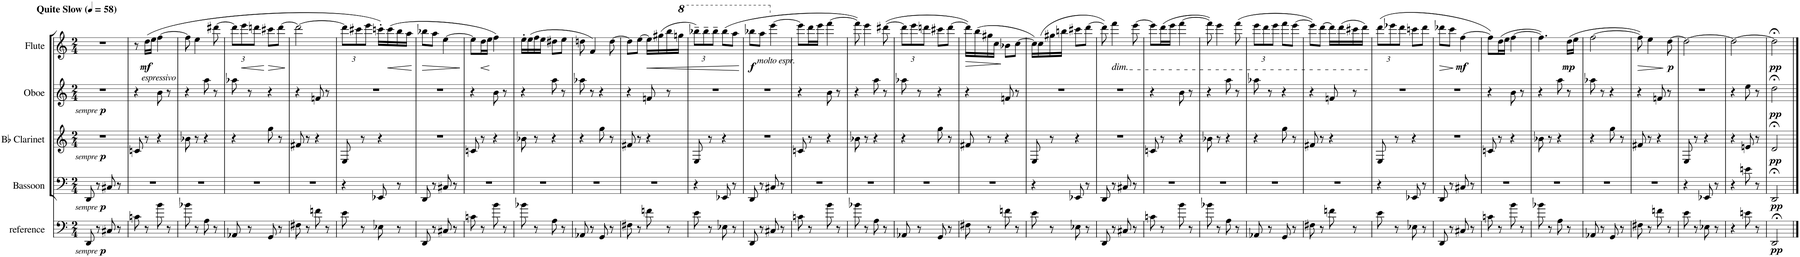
**kern	**dynam	**kern	**dynam	**kern	**dynam	**kern	**dynam	**kern	**dynam
*part5	*part5	*part4	*part4	*part3	*part3	*part2	*part2	*part1	*part1
*staff5	*staff5	*staff4	*staff4	*staff3	*staff3	*staff2	*staff2	*staff1	*staff1
*I"reference	*	*I"Bassoon	*	*I"Bb Clarinet	*	*I"Oboe	*	*I"Flute	*
*	*	*I'Bsn	*	*I'Cl	*	*I'Ob	*	*I'Fl	*
*clefF4	*	*clefF4	*	*clefG2	*	*clefG2	*	*clefG2	*
*	*	*	*	*ITrd1c2	*	*	*	*	*
*k[]	*	*k[]	*	*k[]	*	*k[]	*	*k[]	*
*M2/4	*	*M2/4	*	*M2/4	*	*M2/4	*	*M2/4	*
*MM58	*	*MM58	*	*MM58	*	*MM58	*	*MM58	*
=1	=1	=1	=1	=1	=1	=1	=1	=1	=1
!	!	!	!	!	!	!	!	!LO:TX:a:B:t=Quite Slow	!
!	!LO:DY:b	!	!	!	!	!	!	!	!
!	!LO:DY:n=1:b	!	!LO:DY:b	!	!	!	!	!	!
!	!	!	!LO:DY:n=1:b	!	!LO:DY:b	!	!	!	!
!	!	!	!	!	!LO:DY:n=1:b	!	!LO:DY:b	!	!
!	!	!	!	!	!	!	!LO:DY:n=1:b	!	!
8DD/	other-dynamics p	8DD/	other-dynamics p	2r	other-dynamics p	2r	other-dynamics p	2r	.
8r	.	8r	.	.	.	.	.	.	.
8C#X/	.	8C#X/	.	.	.	.	.	.	.
8r	.	8r	.	.	.	.	.	.	.
=2	=2	=2	=2	=2	=2	=2	=2	=2	=2
!	!	!	!	!	!	!	!	!LO:TX:b:i:t=espressivo	!
8cn\	.	2r	.	8cn/	.	4r	.	8r	.
!	!	!	!	!	!	!	!	!	!LO:DY:b
8r	.	.	.	8r	.	.	.	(16dd\LL	mf
.	.	.	.	.	.	.	.	16ee\JJ	.
8b\	.	.	.	4r	.	8b\	.	[4ff\	.
8r	.	.	.	.	.	8r	.	.	.
=3	=3	=3	=3	=3	=3	=3	=3	=3	=3
8b-X\	.	2r	.	8b-X\	.	4r	.	8ff\]	.
8r	.	.	.	8r	.	.	.	4ee\	.
8A\	.	.	.	4r	.	8aa\	.	.	.
8r	.	.	.	.	.	8r	.	[8ddd#X\	.
=4	=4	=4	=4	=4	=4	=4	=4	=4	=4
*	*	*	*	*	*	*	*	*Xbrackettup	*
8AA-X/	.	2r	.	4r	.	8aa-X\	.	12ddd#\L]	.
!	!	!	!	!	!	!	!	!	!LO:HP:b
.	.	.	.	.	.	.	.	12eee\	<
8r	.	.	.	.	.	8r	.	.	.
.	.	.	.	.	.	.	.	12dddn\J	.
!	!	!	!	!	!	!	!	!	!LO:HP:n=1:b
8GG/	.	.	.	8gg\	.	4r	.	8ccc#X\L	[ >
8r	.	.	.	8r	.	.	.	[8ddd\J	.
.	.	.	.	.	.	.	.	.	]
=5	=5	=5	=5	=5	=5	=5	=5	=5	=5
8F#X\	.	2r	.	8f#X/	.	4r	.	2ddd\_	.
8r	.	.	.	8r	.	.	.	.	.
8fn\	.	.	.	4r	.	8fn/	.	.	.
8r	.	.	.	.	.	8r	.	.	.
=6	=6	=6	=6	=6	=6	=6	=6	=6	=6
8e\	.	4r	.	8E/	.	2r	.	12ddd\L]	.
.	.	.	.	.	.	.	.	12ccc#X\	.
8r	.	.	.	8r	.	.	.	.	.
.	.	.	.	.	.	.	.	12eee\J	.
8E-X\	.	8EE-X/	.	4r	.	.	.	16cccn'\LL)	.
!	!	!	!	!	!	!	!	!	!LO:HP:b
.	.	.	.	.	.	.	.	(16ccc\	<
8r	.	8r	.	.	.	.	.	16bb\	.
.	.	.	.	.	.	.	.	16aa\JJ	.
.	.	.	.	.	.	.	.	.	[
=7	=7	=7	=7	=7	=7	=7	=7	=7	=7
!	!	!	!	!	!	!	!	!	!LO:HP:b
8DD/	.	8DD/	.	2r	.	2r	.	8bb-X\L	>
8r	.	8r	.	.	.	.	.	8aa\J	.
8C#X/	.	8C#X/	.	.	.	.	.	[4ee\	.
8r	.	8r	.	.	.	.	.	.	.
.	.	.	.	.	.	.	.	.	]
=8	=8	=8	=8	=8	=8	=8	=8	=8	=8
8cn\	.	2r	.	8cn/	.	4r	.	8ee\L]	.
!	!	!	!	!	!	!	!	!	!LO:HP:b
8r	.	.	.	8r	.	.	.	16dd\L	<
.	.	.	.	.	.	.	.	16ee\JJ	.
8b\	.	.	.	4r	.	8b\	.	4ff\)	[
8r	.	.	.	.	.	8r	.	.	.
=9	=9	=9	=9	=9	=9	=9	=9	=9	=9
8b-X\	.	2r	.	8b-X\	.	4r	.	16ee'\LL	.
.	.	.	.	.	.	.	.	(16ee\	.
8r	.	.	.	8r	.	.	.	16ff\	.
.	.	.	.	.	.	.	.	16ee\JJ	.
8A\	.	.	.	4r	.	8aa\	.	8dd#X\L	.
8r	.	.	.	.	.	8r	.	8ee\J	.
=10	=10	=10	=10	=10	=10	=10	=10	=10	=10
8AA-X/	.	2r	.	4r	.	8aa-X\	.	8ddn\	.
8r	.	.	.	.	.	8r	.	4f/)	.
8GG/	.	.	.	8gg\	.	4r	.	.	.
8r	.	.	.	8r	.	.	.	[8dd\	.
=11	=11	=11	=11	=11	=11	=11	=11	=11	=11
8F#X\	.	2r	.	8f#X/	.	4r	.	8dd\L]	.
8r	.	.	.	8r	.	.	.	[8ee\J	.
!	!	!	!	!	!	!	!	!	!LO:HP:b
8fn\	.	.	.	4r	.	8fn/	.	16ee\LL]	<
.	.	.	.	.	.	.	.	(16gg#X\	.
8r	.	.	.	.	.	8r	.	16bb\	.
*	*	*	*	*	*	*	*	*8va	*
.	.	.	.	.	.	.	.	16gggn\JJ	.
=12	=12	=12	=12	=12	=12	=12	=12	=12	=12
8e\	.	4r	.	8E/	.	2r	.	12bbb-X~\L)	.
.	.	.	.	.	.	.	.	12bbb-~\	.
8r	.	.	.	8r	.	.	.	.	.
.	.	.	.	.	.	.	.	12bbb-~\J	.
8E-X\	.	8EE-X/	.	4r	.	.	.	(8bbb-\L	.
8r	.	8r	.	.	.	.	.	8aaa\J	.
.	.	.	.	.	.	.	.	.	[
=13	=13	=13	=13	=13	=13	=13	=13	=13	=13
!	!	!	!	!	!	!	!	!LO:TX:b:i:t=molto espr.	!
!	!	!	!	!	!	!	!	!	!LO:DY:b
8DD/	.	8DD/	.	2r	.	2r	.	8bbb-X\L	f
8r	.	8r	.	.	.	.	.	8aaa\J	.
*	*	*	*	*	*	*	*	*X8va	*
8C#X/	.	8C#X/	.	.	.	.	.	[4eee\	.
8r	.	8r	.	.	.	.	.	.	.
=14	=14	=14	=14	=14	=14	=14	=14	=14	=14
8cn\	.	2r	.	8cn/	.	4r	.	8eee\L]	.
8r	.	.	.	8r	.	.	.	16ddd\L	.
.	.	.	.	.	.	.	.	16eee\JJ	.
8b\	.	.	.	4r	.	8b\	.	[4fff\	.
8r	.	.	.	.	.	8r	.	.	.
=15	=15	=15	=15	=15	=15	=15	=15	=15	=15
8b-X\	.	2r	.	8b-X\	.	4r	.	8fff\])	.
8r	.	.	.	8r	.	.	.	4eee\	.
8A\	.	.	.	4r	.	8aa\	.	.	.
8r	.	.	.	.	.	8r	.	([8ddd#X\	.
=16	=16	=16	=16	=16	=16	=16	=16	=16	=16
8AA-X/	.	2r	.	4r	.	8aa-X\	.	12ddd#\L]	.
.	.	.	.	.	.	.	.	12eee\	.
8r	.	.	.	.	.	8r	.	.	.
.	.	.	.	.	.	.	.	12dddn\J	.
8GG/	.	.	.	8gg\	.	4r	.	8ccc#X\L	.
8r	.	.	.	8r	.	.	.	[8ddd\J	.
=17	=17	=17	=17	=17	=17	=17	=17	=17	=17
!	!	!	!	!	!	!	!	!	!LO:HP:b
8F#X\	.	2r	.	8f#X/	.	4r	.	16ddd\LL])	>
.	.	.	.	.	.	.	.	(16bb\	.
8r	.	.	.	8r	.	.	.	16gg#X\	.
.	.	.	.	.	.	.	.	16cc\JJ	.
8fn\	.	.	.	4r	.	8fn/	.	8b-X\L	]
8r	.	.	.	.	.	8r	.	[8cc\J	.
=18	=18	=18	=18	=18	=18	=18	=18	=18	=18
8e\	.	4r	.	8E/	.	2r	.	16cc\LL])	.
.	.	.	.	.	.	.	.	(16cc\	.
8r	.	.	.	8r	.	.	.	16gg#X\	.
.	.	.	.	.	.	.	.	16bbn\JJ	.
8E-X\	.	8EE-X/	.	4r	.	.	.	8ccc#X\L	.
8r	.	8r	.	.	.	.	.	[8ddd\J	.
=19	=19	=19	=19	=19	=19	=19	=19	=19	=19
8DD/	.	8DD/	.	2r	.	2r	.	8ddd\])	.
!	!	!	!	!	!	!	!	!LO:TX:b:i:t=dim.	!
8r	.	8r	.	.	.	.	.	4fff\	.
8C#X/	.	8C#X/	.	.	.	.	.	.	.
8r	.	8r	.	.	.	.	.	[8eee\	.
=20	=20	=20	=20	=20	=20	=20	=20	=20	=20
8cn\	.	2r	.	8cn/	.	4r	.	8eee\L]	.
8r	.	.	.	8r	.	.	.	(16ddd\L	.
.	.	.	.	.	.	.	.	16eee\JJ	.
8b\	.	.	.	4r	.	8b\	.	[4fff\	.
8r	.	.	.	.	.	8r	.	.	.
=21	=21	=21	=21	=21	=21	=21	=21	=21	=21
8b-X\	.	2r	.	8b-X\	.	4r	.	8fff\])	.
8r	.	.	.	8r	.	.	.	4eee\	.
8A\	.	.	.	4r	.	8aa\	.	.	.
8r	.	.	.	.	.	8r	.	(8fff\	.
=22	=22	=22	=22	=22	=22	=22	=22	=22	=22
8AA-X/	.	2r	.	4r	.	8aa-X\	.	12eee\L	.
.	.	.	.	.	.	.	.	12ddd\	.
8r	.	.	.	.	.	8r	.	.	.
.	.	.	.	.	.	.	.	12eee\J	.
8GG/	.	.	.	8gg\	.	4r	.	8fff\L	.
8r	.	.	.	8r	.	.	.	[8eee\J	.
=23	=23	=23	=23	=23	=23	=23	=23	=23	=23
8F#X\	.	2r	.	8f#X/	.	4r	.	8eee\L])	.
8r	.	.	.	8r	.	.	.	[8ddd\J	.
8fn\	.	.	.	4r	.	8fn/	.	16ddd\LL]	.
.	.	.	.	.	.	.	.	(16ddd\	.
8r	.	.	.	.	.	8r	.	16ccc#X\	.
.	.	.	.	.	.	.	.	16ddd\JJ)	.
=24	=24	=24	=24	=24	=24	=24	=24	=24	=24
8e\	.	4r	.	8E/	.	2r	.	(12ddd\L	.
.	.	.	.	.	.	.	.	12eee-X\	.
8r	.	.	.	8r	.	.	.	.	.
.	.	.	.	.	.	.	.	12ddd\J	.
8E-X\	.	8EE-X/	.	4r	.	.	.	8cccn\L	.
8r	.	8r	.	.	.	.	.	8ddd\J	.
=25	=25	=25	=25	=25	=25	=25	=25	=25	=25
!	!	!	!	!	!	!	!	!	!LO:HP:b
8DD/	.	8DD/	.	2r	.	2r	.	8ddd-X\L	>
8r	.	8r	.	.	.	.	.	8ccc\J	.
!	!	!	!	!	!	!	!	!	!LO:DY:n=1:b
8C#X/	.	8C#X/	.	.	.	.	.	[4ff\	] mf
8r	.	8r	.	.	.	.	.	.	.
=26	=26	=26	=26	=26	=26	=26	=26	=26	=26
8cn\	.	2r	.	8cn/	.	4r	.	8ff\L])	.
8r	.	.	.	8r	.	.	.	(16dd\L	.
.	.	.	.	.	.	.	.	16ee\JJ	.
8b\	.	.	.	4r	.	8b\	.	[4ff\	.
8r	.	.	.	.	.	8r	.	.	.
=27	=27	=27	=27	=27	=27	=27	=27	=27	=27
8b-X\	.	2r	.	8b-X\	.	4r	.	4.ff\])	.
8r	.	.	.	8r	.	.	.	.	.
8A\	.	.	.	4r	.	8aa\	.	.	.
!	!	!	!	!	!	!	!	!	!LO:DY:b
8r	.	.	.	.	.	8r	.	(16dd\LL	mp
.	.	.	.	.	.	.	.	16ee\JJ	.
=28	=28	=28	=28	=28	=28	=28	=28	=28	=28
8AA-X/	.	2r	.	4r	.	8aa-X\	.	[2ff\	.
8r	.	.	.	.	.	8r	.	.	.
8GG/	.	.	.	8gg\	.	4r	.	.	.
8r	.	.	.	8r	.	.	.	.	.
=29	=29	=29	=29	=29	=29	=29	=29	=29	=29
!	!	!	!	!	!	!	!	!	!LO:HP:b
8F#X\	.	2r	.	8f#X/	.	4r	.	8ff\])	>
8r	.	.	.	8r	.	.	.	4ee\	.
8fn\	.	.	.	4r	.	8fn/	.	.	.
!	!	!	!	!	!	!	!	!	!LO:DY:n=1:b
8r	.	.	.	.	.	8r	.	[8dd\	] p
=30	=30	=30	=30	=30	=30	=30	=30	=30	=30
8e\	.	4r	.	8E/	.	2r	.	2dd\_	.
8r	.	.	.	8r	.	.	.	.	.
8E-X\	.	8EE-X/	.	4r	.	.	.	.	.
8r	.	8r	.	.	.	.	.	.	.
=31	=31	=31	=31	=31	=31	=31	=31	=31	=31
4r	.	4r	.	4r	.	4r	.	2dd\_	.
8en\	.	8en\	.	8en/	.	8ee\	.	.	.
8r	.	8r	.	8r	.	8r	.	.	.
=32	=32	=32	=32	=32	=32	=32	=32	=32	=32
!	!LO:DY:b	!	!LO:DY:b	!	!LO:DY:b	!	!LO:DY:b	!	!LO:DY:b
2DD;</	pp	2DD;</	pp	2d;</	pp	2dd;<\	pp	2dd;<\]	pp
==	==	==	==	==	==	==	==	==	==
*-	*-	*-	*-	*-	*-	*-	*-	*-	*-
